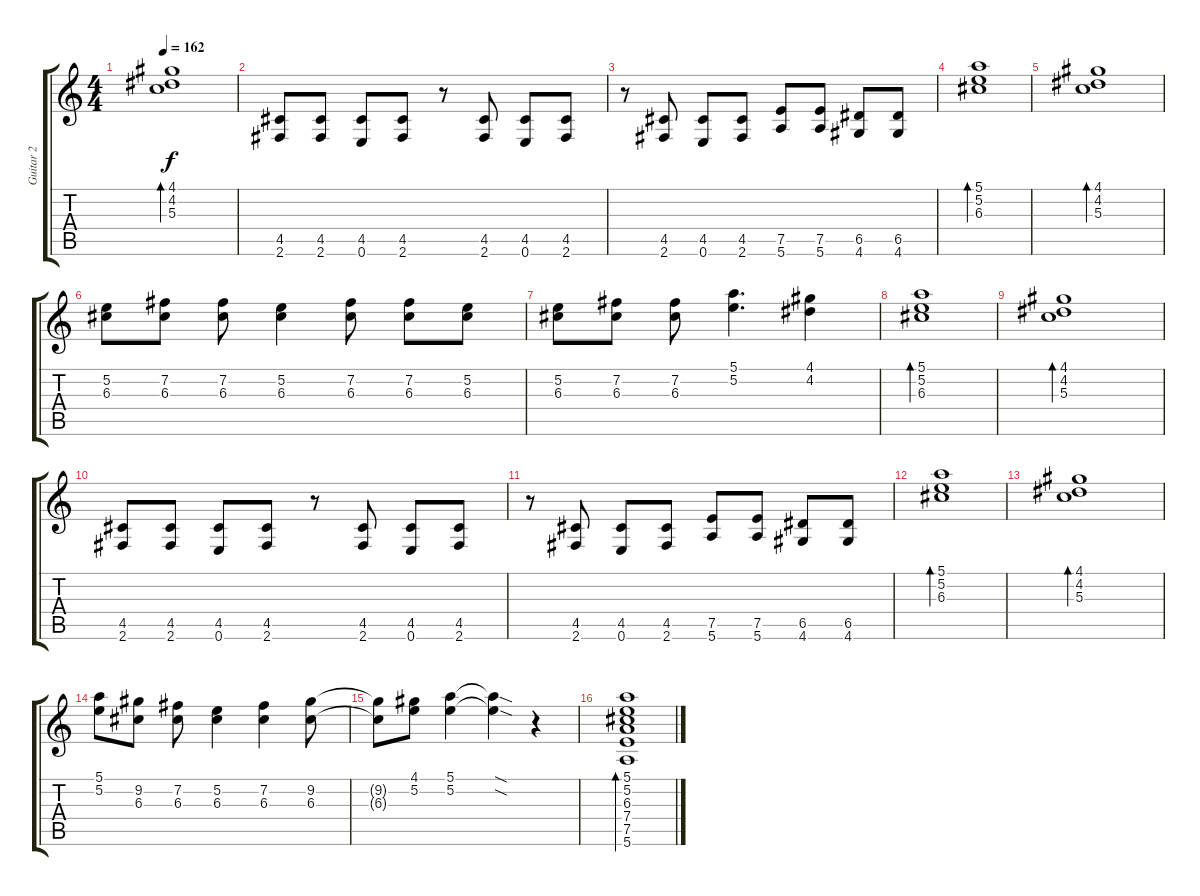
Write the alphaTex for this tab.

\track ("Guitar 2" "Guitar 2") {instrument overdrivenguitar}
\staff {score tabs}
\tuning (E4 B3 G3 D3 A2 E2) {hide}
\ts (4 4)
\tempo 162
\clef g2
\ks c
(4.1 4.2 5.3).1{bd 120 dy f} |
(4.5 2.6).8{instrument overdrivenguitar} (4.5 2.6).8 (4.5 0.6).8 (4.5 2.6).8 r.8 (4.5 2.6).8 (4.5 0.6).8 (4.5 2.6).8 |
r.8 (4.5 2.6).8 (4.5 0.6).8 (4.5 2.6).8 (7.5 5.6).8 (7.5 5.6).8 (6.5 4.6).8 (6.5 4.6).8 |
(5.1 5.2 6.3).1{bd 120 instrument overdrivenguitar} |
(4.1 4.2 5.3).1{bd 120} |
(5.2 6.3).8{instrument overdrivenguitar} (7.2 6.3).8 (7.2 6.3).8 (5.2 6.3).4 (7.2 6.3).8 (7.2 6.3).8 (5.2 6.3).8 |
(5.2 6.3).8 (7.2 6.3).8 (7.2 6.3).8 (5.1 5.2).4{d} (4.1 4.2).4 |
(5.1 5.2 6.3).1{bd 120 instrument overdrivenguitar} |
(4.1 4.2 5.3).1{bd 120} |
(4.5 2.6).8{instrument overdrivenguitar} (4.5 2.6).8 (4.5 0.6).8 (4.5 2.6).8 r.8 (4.5 2.6).8 (4.5 0.6).8 (4.5 2.6).8 |
r.8 (4.5 2.6).8 (4.5 0.6).8 (4.5 2.6).8 (7.5 5.6).8 (7.5 5.6).8 (6.5 4.6).8 (6.5 4.6).8 |
(5.1 5.2 6.3).1{bd 120 instrument overdrivenguitar} |
(4.1 4.2 5.3).1{bd 120} |
(5.1 5.2).8{instrument overdrivenguitar} (9.2 6.3).8 (7.2 6.3).8 (5.2 6.3).4 (7.2 6.3).4 (9.2 6.3).8 |
(9.2{t} 6.3{t}).8 (4.1 5.2).8 (5.1 5.2).4 (5.1{sod t} 5.2{sod t}).4 r.4 |
(5.1 5.2 6.3 7.4 7.5 5.6).1{bd 60}
